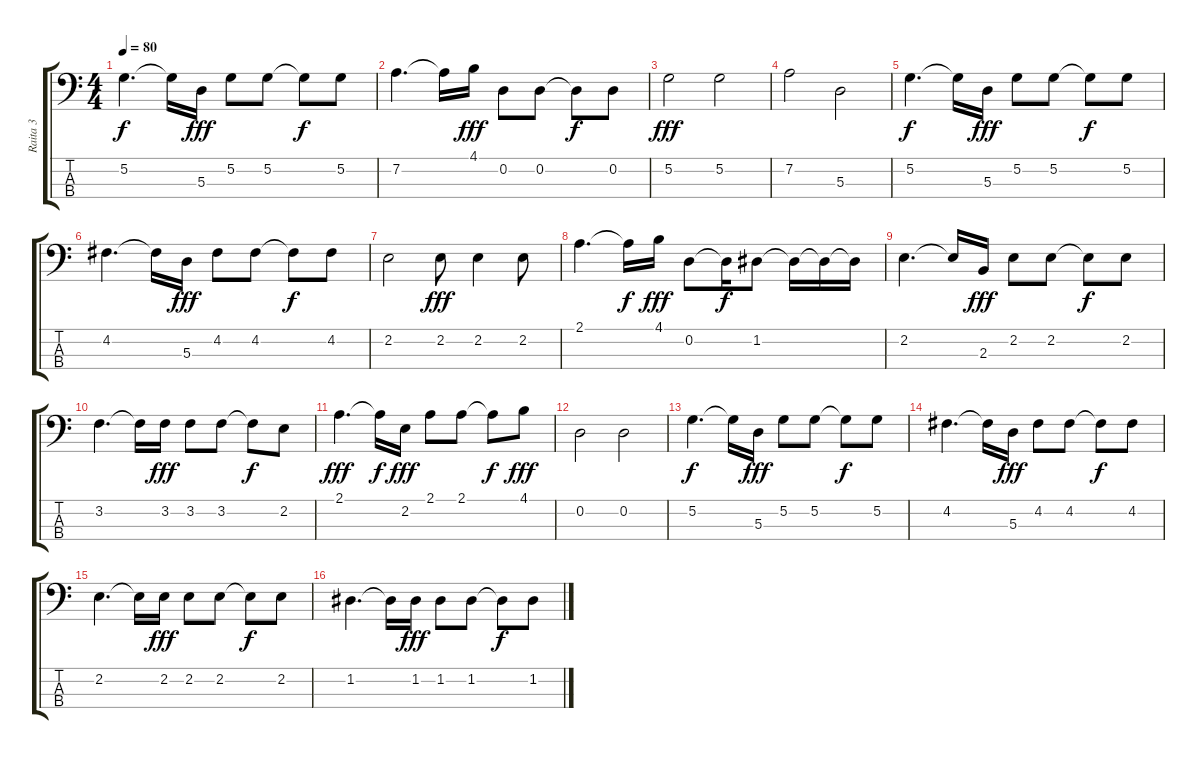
\track ("Raita 3" "Raita 3") {instrument electricbassfinger}
\staff {score tabs}
\tuning (G2 D2 A1 E1) {hide}
\ts (4 4)
\tempo 80
\clef f4
\ks c
5.2.4{d dy f} 5.2{t}.16 5.3.16{dy fff} 5.2.8 5.2.8 5.2{t}.8{dy f} 5.2.8 |
7.2.4{d} 7.2{t}.16 4.1.16{dy fff} 0.2.8 0.2.8 0.2{t}.8{dy f} 0.2.8 |
5.2.2{dy fff} 5.2.2 |
7.2.2 5.3.2 |
5.2.4{d dy f} 5.2{t}.16 5.3.16{dy fff} 5.2.8 5.2.8 5.2{t}.8{dy f} 5.2.8 |
4.2.4{d} 4.2{t}.16 5.3.16{dy fff} 4.2.8 4.2.8 4.2{t}.8{dy f} 4.2.8 |
2.2.2 2.2.8{dy fff} 2.2.4 2.2.8 |
2.1.4{d} 2.1{t}.16{dy f} 4.1.16{dy fff} 0.2.8 0.2{t}.16{dy f} 1.2.8 1.2{t}.16 1.2{t}.16 1.2{t}.16 |
2.2.4{d} 2.2{t}.16 2.3.16{dy fff} 2.2.8 2.2.8 2.2{t}.8{dy f} 2.2.8 |
3.2.4{d} 3.2{t}.16 3.2.16{dy fff} 3.2.8 3.2.8 3.2{t}.8{dy f} 2.2.8 |
2.1.4{d dy fff} 2.1{t}.16{dy f} 2.2.16{dy fff} 2.1.8 2.1.8 2.1{t}.8{dy f} 4.1.8{dy fff} |
0.2.2 0.2.2 |
5.2.4{d dy f} 5.2{t}.16 5.3.16{dy fff} 5.2.8 5.2.8 5.2{t}.8{dy f} 5.2.8 |
4.2.4{d} 4.2{t}.16 5.3.16{dy fff} 4.2.8 4.2.8 4.2{t}.8{dy f} 4.2.8 |
2.2.4{d} 2.2{t}.16 2.2.16{dy fff} 2.2.8 2.2.8 2.2{t}.8{dy f} 2.2.8 |
1.2.4{d} 1.2{t}.16 1.2.16{dy fff} 1.2.8 1.2.8 1.2{t}.8{dy f} 1.2.8
